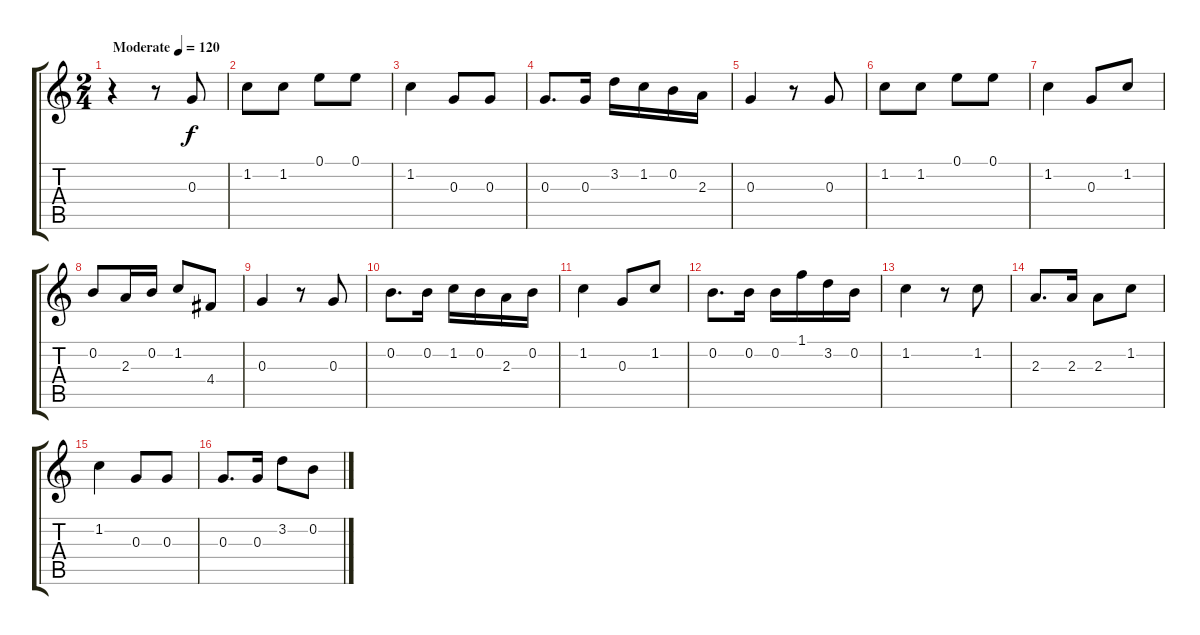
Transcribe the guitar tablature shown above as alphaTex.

\track "" {instrument acousticguitarsteel}
\staff {score tabs}
\tuning (E4 B3 G3 D3 A2 E2) {hide}
\ts (2 4)
\tempo (120 "Moderate")
\clef g2
\ks c
r.4{dy f instrument acousticguitarsteel} r.8 0.3.8 |
1.2.8 1.2.8 0.1.8 0.1.8 |
1.2.4 0.3.8 0.3.8 |
0.3.8{d} 0.3.16 3.2.16 1.2.16 0.2.16 2.3.16 |
0.3.4 r.8 0.3.8 |
1.2.8 1.2.8 0.1.8 0.1.8 |
1.2.4 0.3.8 1.2.8 |
0.2.8 2.3.16 0.2.16 1.2.8 4.4.8 |
0.3.4 r.8 0.3.8 |
0.2.8{d} 0.2.16 1.2.16 0.2.16 2.3.16 0.2.16 |
1.2.4 0.3.8 1.2.8 |
0.2.8{d} 0.2.16 0.2.16 1.1.16 3.2.16 0.2.16 |
1.2.4 r.8 1.2.8 |
2.3.8{d} 2.3.16 2.3.8 1.2.8 |
1.2.4 0.3.8 0.3.8 |
0.3.8{d} 0.3.16 3.2.8 0.2.8
